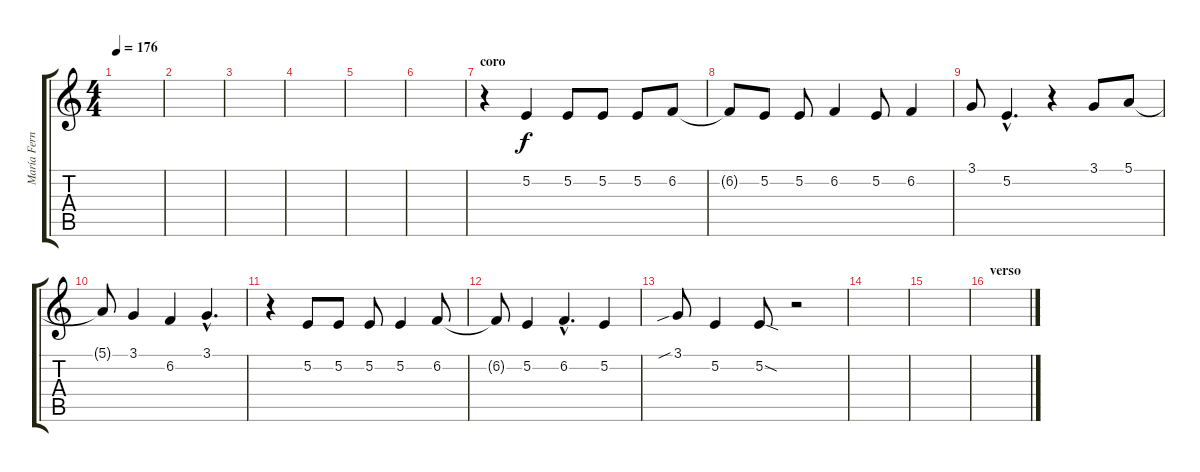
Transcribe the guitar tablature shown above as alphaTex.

\track ("María Fernanda (voz)" "María Fern") {instrument lead3calliope}
\staff {score tabs}
\tuning (E4 B3 G3 D3 A2 E2) {hide}
\ts (4 4)
\tempo 176
\clef g2
\ks c
|
|
|
|
|
|
\section ("" "coro")
r.4 5.2.4 5.2.8 5.2.8 5.2.8 6.2.8 |
6.2{t}.8 5.2.8 5.2.8 6.2.4 5.2.8 6.2.4 |
3.1.8 5.2{hac}.4{d} r.4 3.1.8 5.1.8 |
5.1{t}.8 3.1.4 6.2.4 3.1{hac}.4{d} |
r.4 5.2.8 5.2.8 5.2.8 5.2.4 6.2.8 |
6.2{t}.8 5.2.4 6.2{hac}.4{d} 5.2.4 |
3.1{sib}.8 5.2.4 5.2{sod}.8 r.2 |
|
|
\section ("" "verso")
